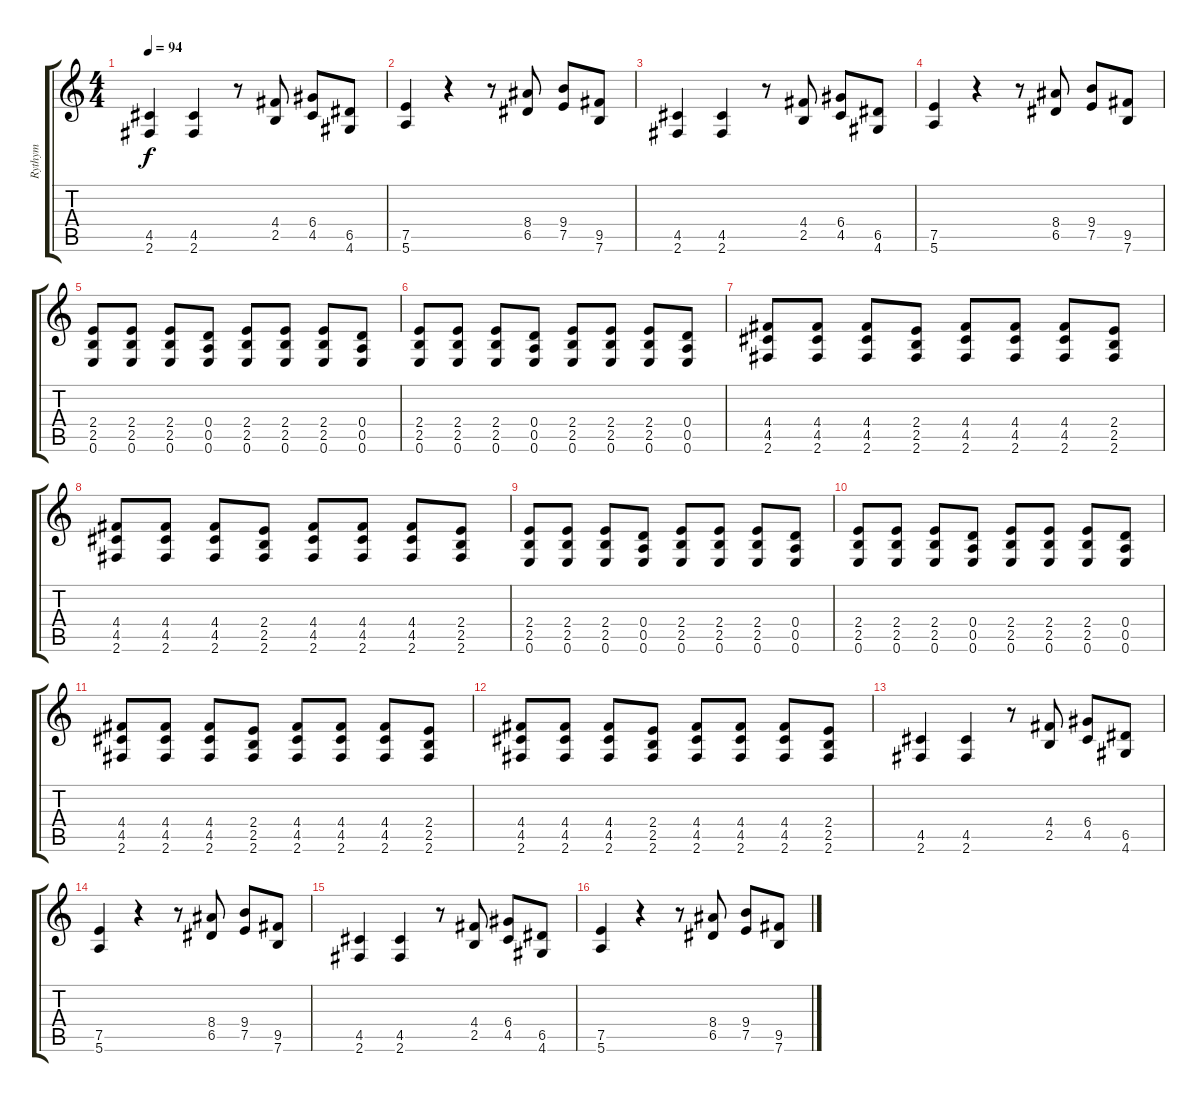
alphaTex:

\track ("Rythym" "Rythym") {instrument overdrivenguitar}
\staff {score tabs}
\tuning (E4 B3 G3 D3 A2 E2) {hide}
\ts (4 4)
\tempo 94
\clef g2
\ks c
(4.5 2.6).4{dy f} (4.5 2.6).4 r.8 (4.4 2.5).8 (6.4 4.5).8 (6.5 4.6).8 |
(7.5 5.6).4 r.4 r.8 (8.4 6.5).8 (9.4 7.5).8 (9.5 7.6).8 |
(4.5 2.6).4 (4.5 2.6).4 r.8 (4.4 2.5).8 (6.4 4.5).8 (6.5 4.6).8 |
(7.5 5.6).4 r.4 r.8 (8.4 6.5).8 (9.4 7.5).8 (9.5 7.6).8 |
(2.4 2.5 0.6).8 (2.4 2.5 0.6).8 (2.4 2.5 0.6).8 (0.4 0.5 0.6).8 (2.4 2.5 0.6).8 (2.4 2.5 0.6).8 (2.4 2.5 0.6).8 (0.4 0.5 0.6).8 |
(2.4 2.5 0.6).8 (2.4 2.5 0.6).8 (2.4 2.5 0.6).8 (0.4 0.5 0.6).8 (2.4 2.5 0.6).8 (2.4 2.5 0.6).8 (2.4 2.5 0.6).8 (0.4 0.5 0.6).8 |
(4.4 4.5 2.6).8 (4.4 4.5 2.6).8 (4.4 4.5 2.6).8 (2.4 2.5 2.6).8 (4.4 4.5 2.6).8 (4.4 4.5 2.6).8 (4.4 4.5 2.6).8 (2.4 2.5 2.6).8 |
(4.4 4.5 2.6).8 (4.4 4.5 2.6).8 (4.4 4.5 2.6).8 (2.4 2.5 2.6).8 (4.4 4.5 2.6).8 (4.4 4.5 2.6).8 (4.4 4.5 2.6).8 (2.4 2.5 2.6).8 |
(2.4 2.5 0.6).8 (2.4 2.5 0.6).8 (2.4 2.5 0.6).8 (0.4 0.5 0.6).8 (2.4 2.5 0.6).8 (2.4 2.5 0.6).8 (2.4 2.5 0.6).8 (0.4 0.5 0.6).8 |
(2.4 2.5 0.6).8 (2.4 2.5 0.6).8 (2.4 2.5 0.6).8 (0.4 0.5 0.6).8 (2.4 2.5 0.6).8 (2.4 2.5 0.6).8 (2.4 2.5 0.6).8 (0.4 0.5 0.6).8 |
(4.4 4.5 2.6).8 (4.4 4.5 2.6).8 (4.4 4.5 2.6).8 (2.4 2.5 2.6).8 (4.4 4.5 2.6).8 (4.4 4.5 2.6).8 (4.4 4.5 2.6).8 (2.4 2.5 2.6).8 |
(4.4 4.5 2.6).8 (4.4 4.5 2.6).8 (4.4 4.5 2.6).8 (2.4 2.5 2.6).8 (4.4 4.5 2.6).8 (4.4 4.5 2.6).8 (4.4 4.5 2.6).8 (2.4 2.5 2.6).8 |
(4.5 2.6).4 (4.5 2.6).4 r.8 (4.4 2.5).8 (6.4 4.5).8 (6.5 4.6).8 |
(7.5 5.6).4 r.4 r.8 (8.4 6.5).8 (9.4 7.5).8 (9.5 7.6).8 |
(4.5 2.6).4 (4.5 2.6).4 r.8 (4.4 2.5).8 (6.4 4.5).8 (6.5 4.6).8 |
(7.5 5.6).4 r.4 r.8 (8.4 6.5).8 (9.4 7.5).8 (9.5 7.6).8
